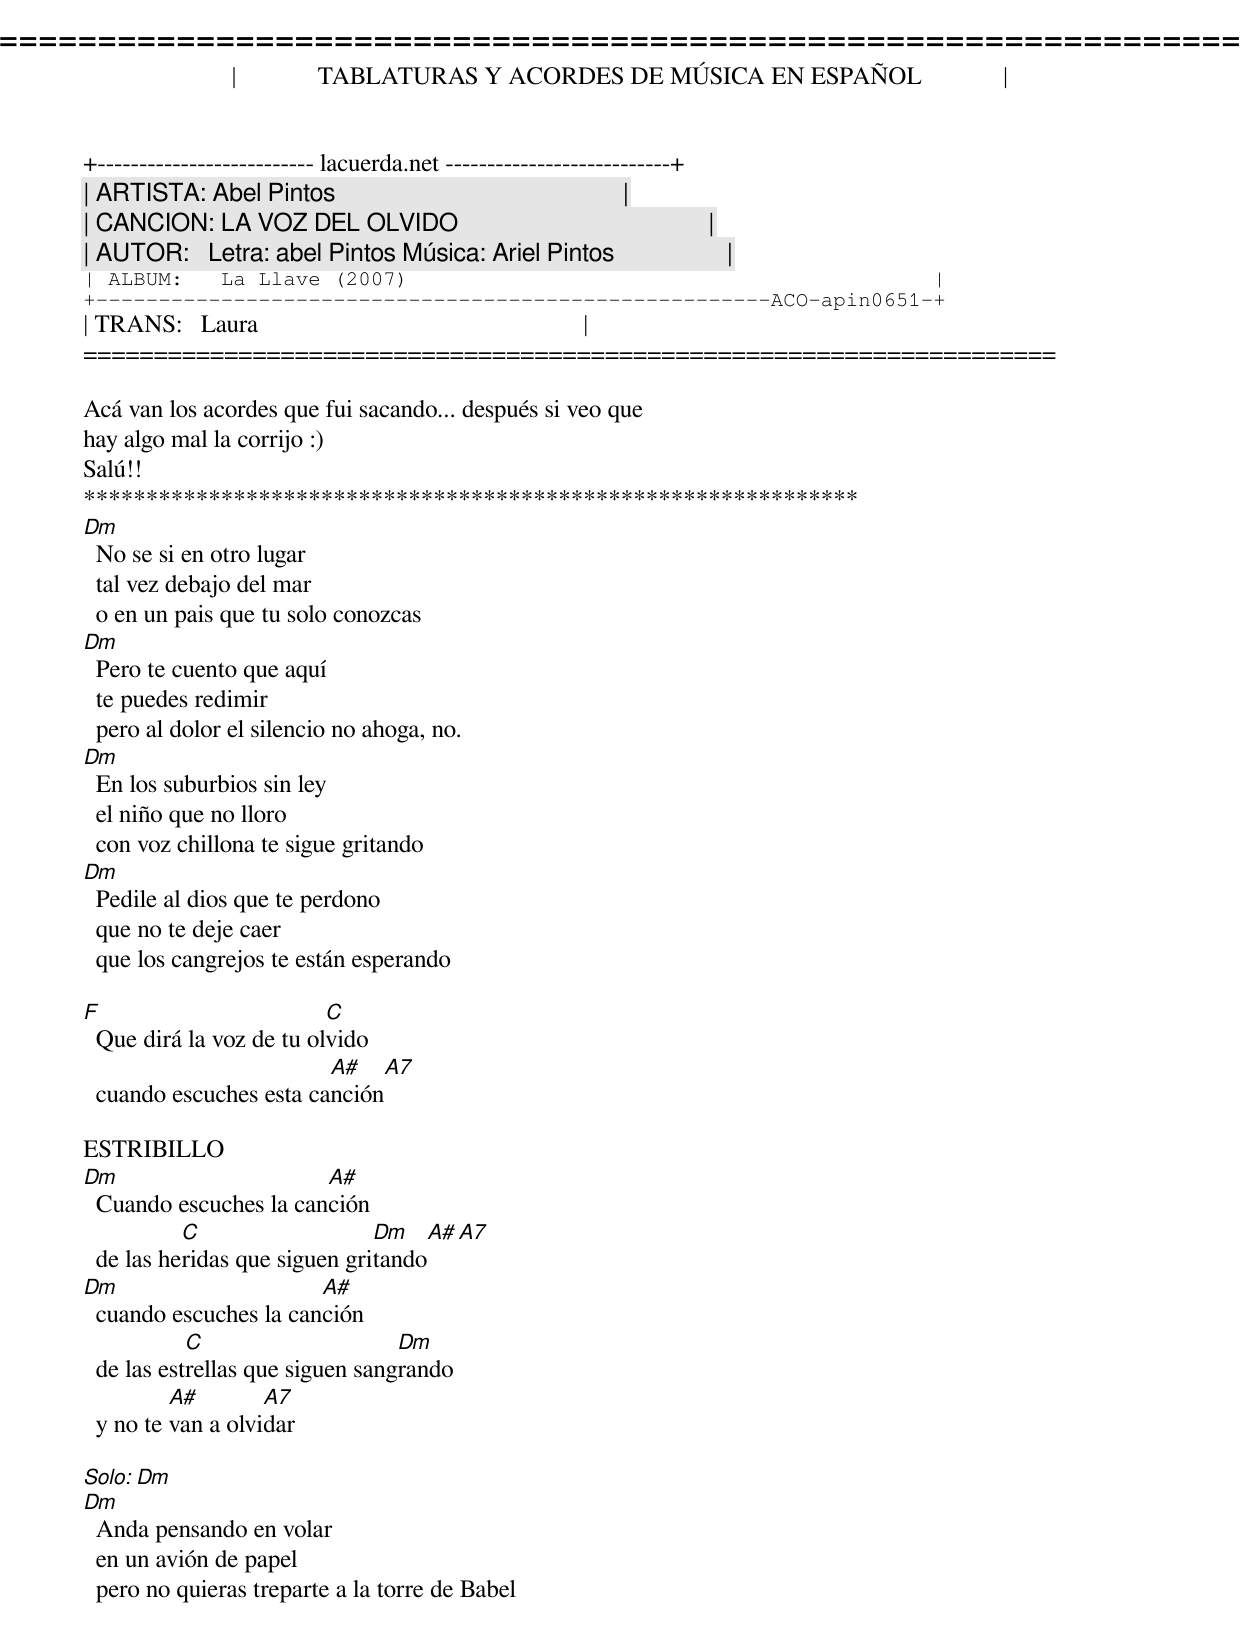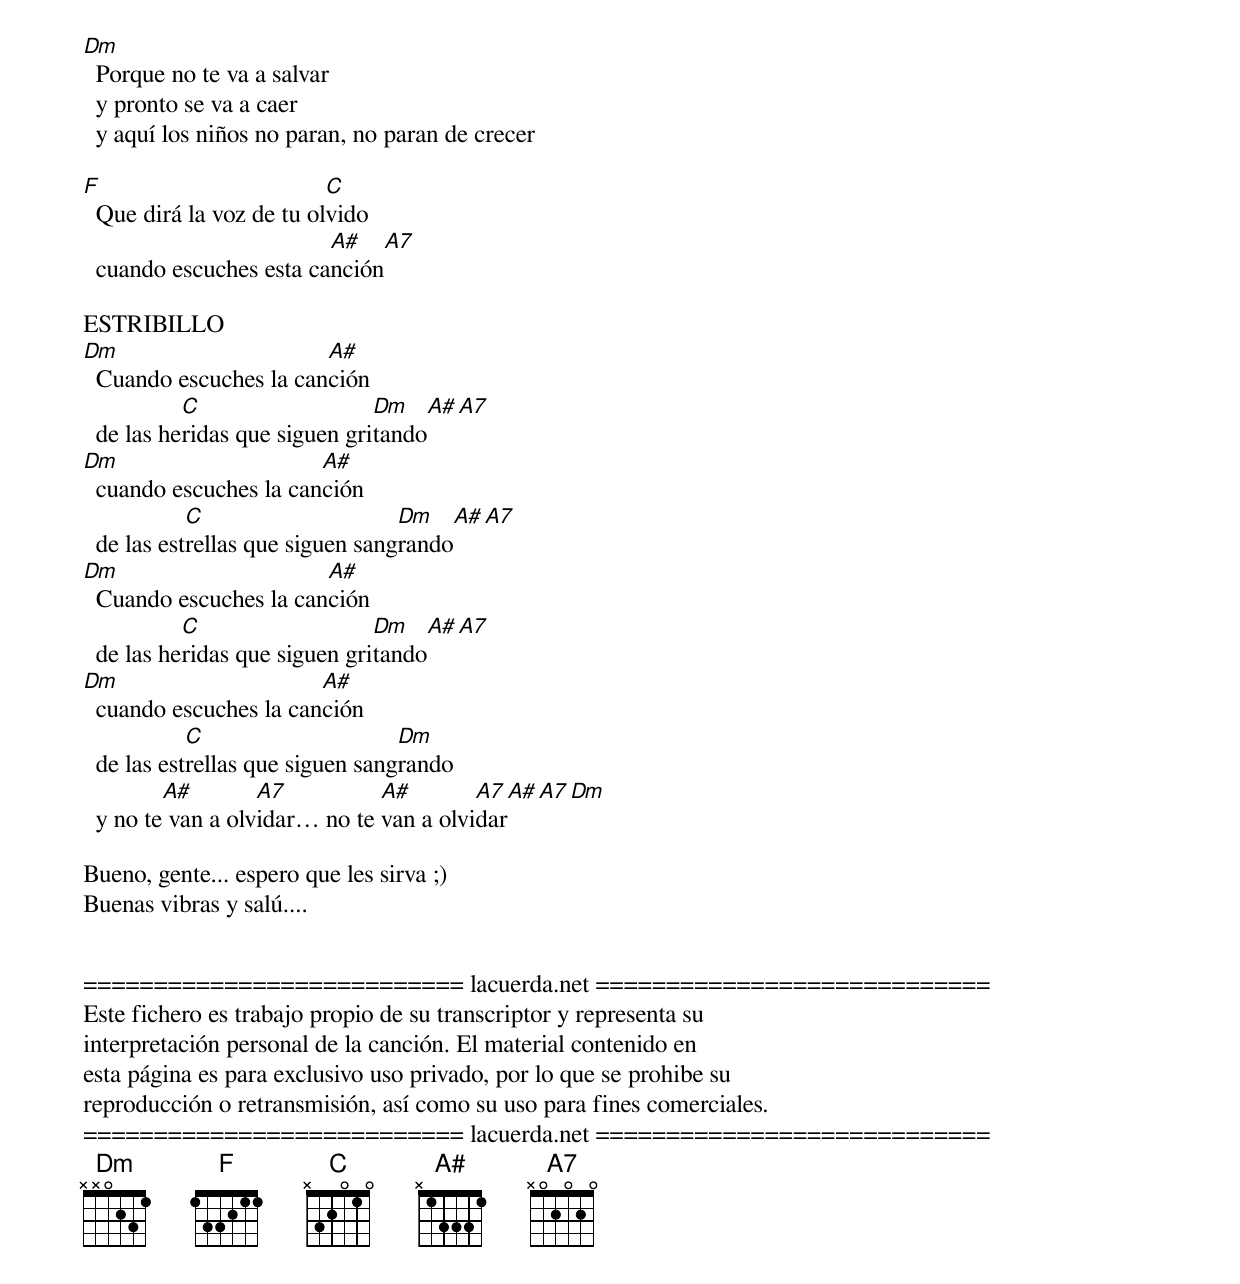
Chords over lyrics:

=====================================================================
|             TABLATURAS Y ACORDES DE MÚSICA EN ESPAÑOL             |
+-------------------------- lacuerda.net ---------------------------+
| ARTISTA: Abel Pintos                                              |
| CANCION: LA VOZ DEL OLVIDO                                        |
| AUTOR:   Letra: abel Pintos Música: Ariel Pintos                  |
| ALBUM:   La Llave (2007)                                          |
+------------------------------------------------------ACO-apin0651-+
| TRANS:   Laura                                                    |
=====================================================================

Acá van los acordes que fui sacando... después si veo que
hay algo mal la corrijo :)
Salú!!
**************************************************************
Dm
  No se si en otro lugar
  tal vez debajo del mar
  o en un pais que tu solo conozcas
Dm
  Pero te cuento que aquí
  te puedes redimir
  pero al dolor el silencio no ahoga, no.
Dm
  En los suburbios sin ley
  el niño que no lloro
  con voz chillona te sigue gritando
Dm
  Pedile al dios que te perdono
  que no te deje caer
  que los cangrejos te están esperando

F                         C
  Que dirá la voz de tu olvido
                         A#     A7
  cuando escuches esta canción

ESTRIBILLO
Dm                      A#
  Cuando escuches la canción
           C                   Dm     A#  A7
  de las heridas que siguen gritando
Dm                      A#
  cuando escuches la canción
            C                     Dm
  de las estrellas que siguen sangrando
          A#        A7
  y no te van a olvidar

Solo: Dm
Dm
  Anda pensando en volar
  en un avión de papel
  pero no quieras treparte a la torre de Babel
Dm
  Porque no te va a salvar
  y pronto se va a caer
  y aquí los niños no paran, no paran de crecer

F                         C
  Que dirá la voz de tu olvido
                         A#     A7
  cuando escuches esta canción

ESTRIBILLO
Dm                      A#
  Cuando escuches la canción
           C                   Dm     A#  A7
  de las heridas que siguen gritando
Dm                      A#
  cuando escuches la canción
            C                     Dm     A#  A7
  de las estrellas que siguen sangrando
Dm                      A#
  Cuando escuches la canción
           C                   Dm     A#  A7
  de las heridas que siguen gritando
Dm                      A#
  cuando escuches la canción
            C                     Dm
  de las estrellas que siguen sangrando
         A#        A7          A#        A7   A# A7 Dm
  y no te van a olvidar no te van a olvidar

Bueno, gente... espero que les sirva ;)
Buenas vibras y salú....


=========================== lacuerda.net ============================
Este fichero es trabajo propio de su transcriptor y representa su
interpretación personal de la canción. El material contenido en
esta página es para exclusivo uso privado, por lo que se prohibe su
reproducción o retransmisión, así como su uso para fines comerciales.
=========================== lacuerda.net ============================
